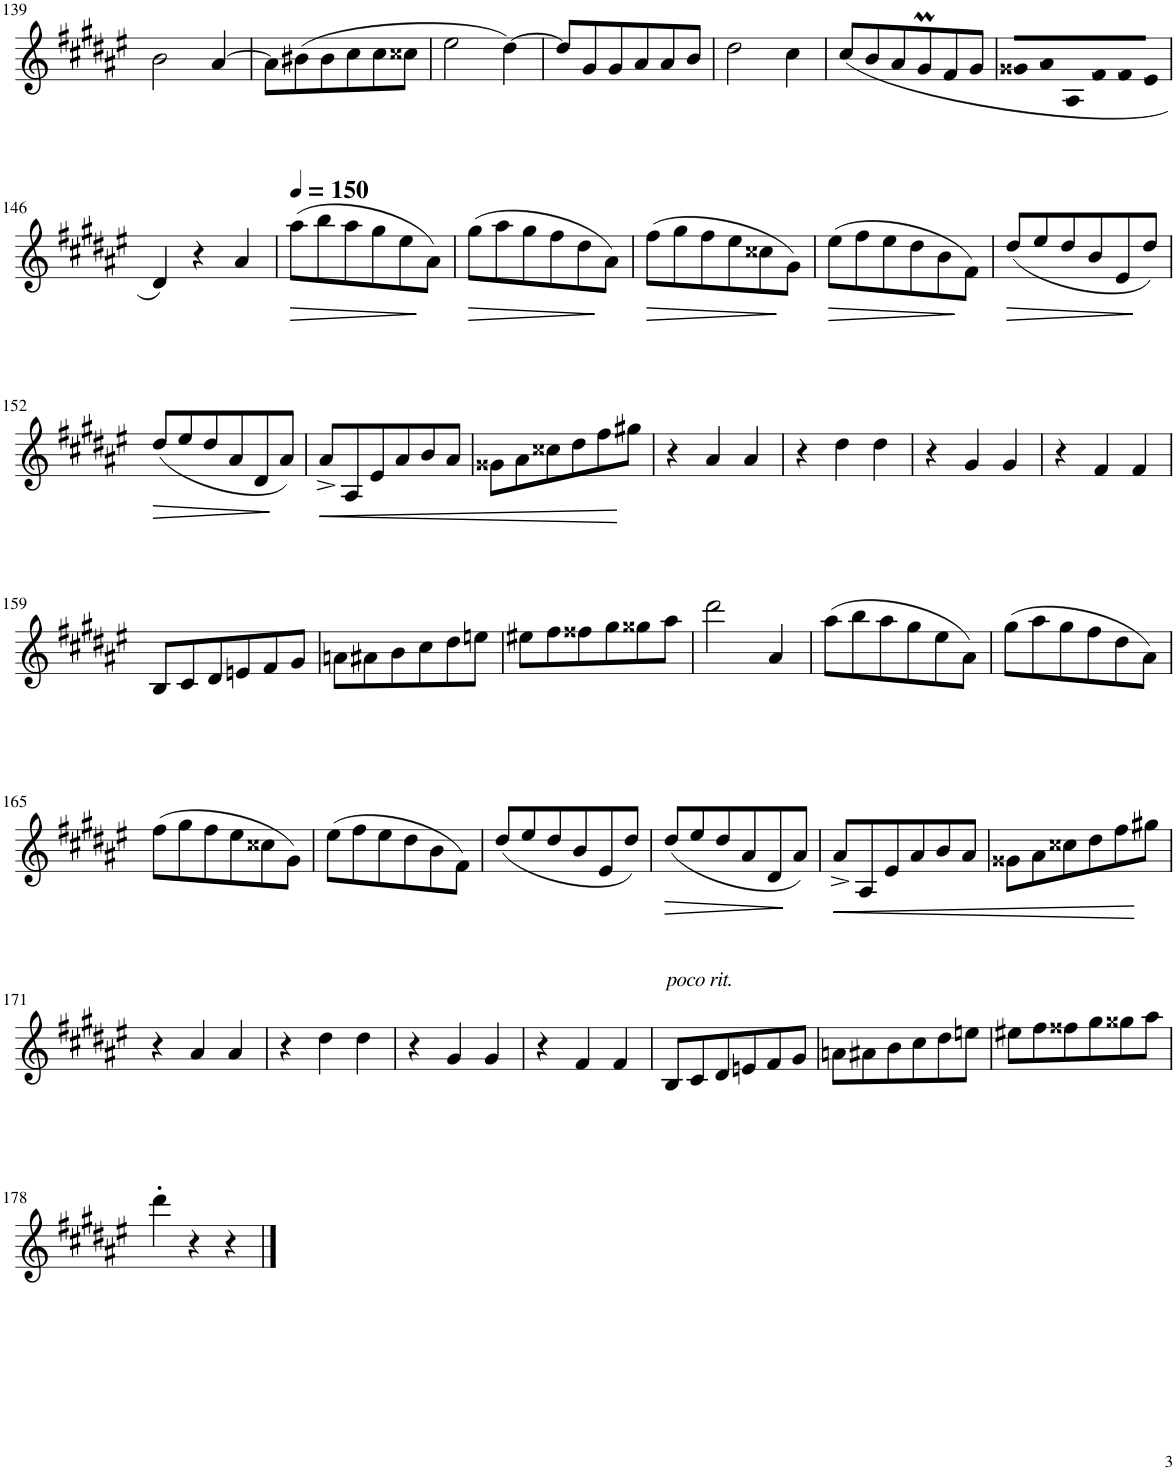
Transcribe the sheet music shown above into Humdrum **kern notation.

**kern	**dynam
*part1	*part1
*staff1	*staff1
*I"Bb Clarinet	*
*I'Bb Cl.	*
!!LO:PB:g=z
*clefG2	*
*Trd1c2	*
*k[f#c#g#d#a#e#]	*
*M3/4	*
=139	=139
2b\	.
[4a#/	.
=140	=140
8a#\L]	.
(8b#X\	.
8b#\	.
8cc#\	.
8cc#\	.
8cc##X\J	.
=141	=141
2ee#\	.
[4dd#\)	.
=142	=142
8dd#/L]	.
8g#/	.
8g#/	.
8a#/	.
8a#/	.
8b/J	.
=143	=143
2dd#\	.
4cc#\	.
=144	=144
(8cc#/L	.
8b/	.
8a#/	.
8g#M/	.
8f#/	.
8g#/J	.
=145	=145
8g##X/L	.
8a#/	.
8A#/	.
8f#/	.
8f#/	.
8e#/J	.
!!LO:LB:g=z
=146	=146
4d#/)	.
4r	.
4a#/	.
=147	=147
*MM150	*
!	!LO:HP:b
(8aa#\L	>
8bb\	.
8aa#\	.
8gg#\	.
8ee#\	.
8a#\J)	]
=148	=148
!	!LO:HP:b
(8gg#\L	>
8aa#\	.
8gg#\	.
8ff#\	.
8dd#\	.
8a#\J)	]
=149	=149
!	!LO:HP:b
(8ff#\L	>
8gg#\	.
8ff#\	.
8ee#\	.
8cc##X\	.
8g#\J)	]
=150	=150
!	!LO:HP:b
(8ee#\L	>
8ff#\	.
8ee#\	.
8dd#\	.
8b\	.
8f#\J)	]
=151	=151
!	!LO:HP:b
(8dd#/L	>
8ee#/	.
8dd#/	.
8b/	.
8e#/	.
8dd#/J)	]
!!LO:LB:g=z
=152	=152
!	!LO:HP:b
(8dd#/L	>
8ee#/	.
8dd#/	.
8a#/	.
8d#/	.
8a#/J)	]
=153	=153
!	!LO:HP:b
8a#^/L	<
8A#/	.
8e#/	.
8a#/	.
8b/	.
8a#/J	.
=154	=154
8g##X\L	.
8a#\	.
8cc##X\	.
8dd#\	.
8ff#\	.
8gg#X\J	[
=155	=155
4r	.
4a#/	.
4a#/	.
=156	=156
4r	.
4dd#\	.
4dd#\	.
=157	=157
4r	.
4g#/	.
4g#/	.
=158	=158
4r	.
4f#/	.
4f#/	.
!!LO:LB:g=z
=159	=159
8B/L	.
8c#/	.
8d#/	.
8en/	.
8f#/	.
8g#/J	.
=160	=160
8an\L	.
8a#X\	.
8b\	.
8cc#\	.
8dd#\	.
8een\J	.
=161	=161
8ee#X\L	.
8ff#\	.
8ff##X\	.
8gg#\	.
8gg##X\	.
8aa#\J	.
=162	=162
2ddd#\	.
4a#/	.
=163	=163
(8aa#\L	.
8bb\	.
8aa#\	.
8gg#\	.
8ee#\	.
8a#\J)	.
=164	=164
(8gg#\L	.
8aa#\	.
8gg#\	.
8ff#\	.
8dd#\	.
8a#\J)	.
!!LO:LB:g=z
=165	=165
(8ff#\L	.
8gg#\	.
8ff#\	.
8ee#\	.
8cc##X\	.
8g#\J)	.
=166	=166
(8ee#\L	.
8ff#\	.
8ee#\	.
8dd#\	.
8b\	.
8f#\J)	.
=167	=167
(8dd#/L	.
8ee#/	.
8dd#/	.
8b/	.
8e#/	.
8dd#/J)	.
=168	=168
!	!LO:HP:b
(8dd#/L	>
8ee#/	.
8dd#/	.
8a#/	.
8d#/	.
8a#/J)	]
=169	=169
!	!LO:HP:b
8a#^/L	<
8A#/	.
8e#/	.
8a#/	.
8b/	.
8a#/J	.
=170	=170
8g##X\L	.
8a#\	.
8cc##X\	.
8dd#\	.
8ff#\	.
8gg#X\J	[
!!LO:LB:g=z
=171	=171
4r	.
4a#/	.
4a#/	.
=172	=172
4r	.
4dd#\	.
4dd#\	.
=173	=173
4r	.
4g#/	.
4g#/	.
=174	=174
4r	.
4f#/	.
4f#/	.
=175	=175
!LO:TX:a:i:t=poco rit.	!
8B/L	.
8c#/	.
8d#/	.
8en/	.
8f#/	.
8g#/J	.
=176	=176
8an\L	.
8a#X\	.
8b\	.
8cc#\	.
8dd#\	.
8een\J	.
=177	=177
8ee#X\L	.
8ff#\	.
8ff##X\	.
8gg#\	.
8gg##X\	.
8aa#\J	.
!!LO:LB:g=z
=178	=178
4ddd#'\	.
4r	.
4r	.
==	==
*-	*-
